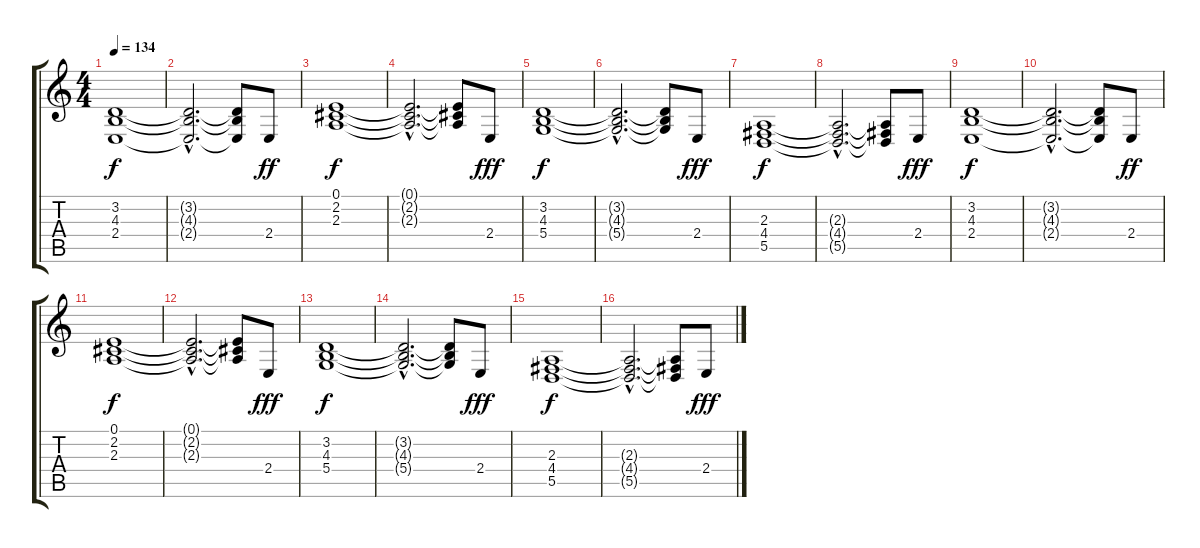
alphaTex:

\track "" {instrument pad3polysynth}
\staff {score tabs}
\tuning (E4 B3 G3 D3 A2 E2) {hide}
\ts (4 4)
\tempo 134
\clef g2
\ks c
(3.2 4.3 2.4).1{dy f balance 8} |
(3.2{hac t} 4.3{hac t} 2.4{hac t}).2{d} (3.2{t} 4.3{t} 2.4{t}).8 2.4.8{dy ff volume 14} |
(0.1 2.2 2.3).1{dy f} |
(0.1{hac t} 2.2{hac t} 2.3{hac t}).2{d} (0.1{t} 2.2{t} 2.3{t}).8 2.4.8{dy fff} |
(3.2 4.3 5.4).1{dy f} |
(3.2{hac t} 4.3{hac t} 5.4{hac t}).2{d} (3.2{t} 4.3{t} 5.4{t}).8 2.4.8{dy fff} |
(2.3 4.4 5.5).1{dy f} |
(2.3{hac t} 4.4{hac t} 5.5{hac t}).2{d} (2.3{t} 4.4{t} 5.5{t}).8 2.4.8{dy fff} |
(3.2 4.3 2.4).1{dy f} |
(3.2{hac t} 4.3{hac t} 2.4{hac t}).2{d} (3.2{t} 4.3{t} 2.4{t}).8 2.4.8{dy ff} |
(0.1 2.2 2.3).1{dy f} |
(0.1{hac t} 2.2{hac t} 2.3{hac t}).2{d} (0.1{t} 2.2{t} 2.3{t}).8 2.4.8{dy fff} |
(3.2 4.3 5.4).1{dy f} |
(3.2{hac t} 4.3{hac t} 5.4{hac t}).2{d} (3.2{t} 4.3{t} 5.4{t}).8 2.4.8{dy fff} |
(2.3 4.4 5.5).1{dy f} |
(2.3{hac t} 4.4{hac t} 5.5{hac t}).2{d} (2.3{t} 4.4{t} 5.5{t}).8 2.4.8{dy fff}
